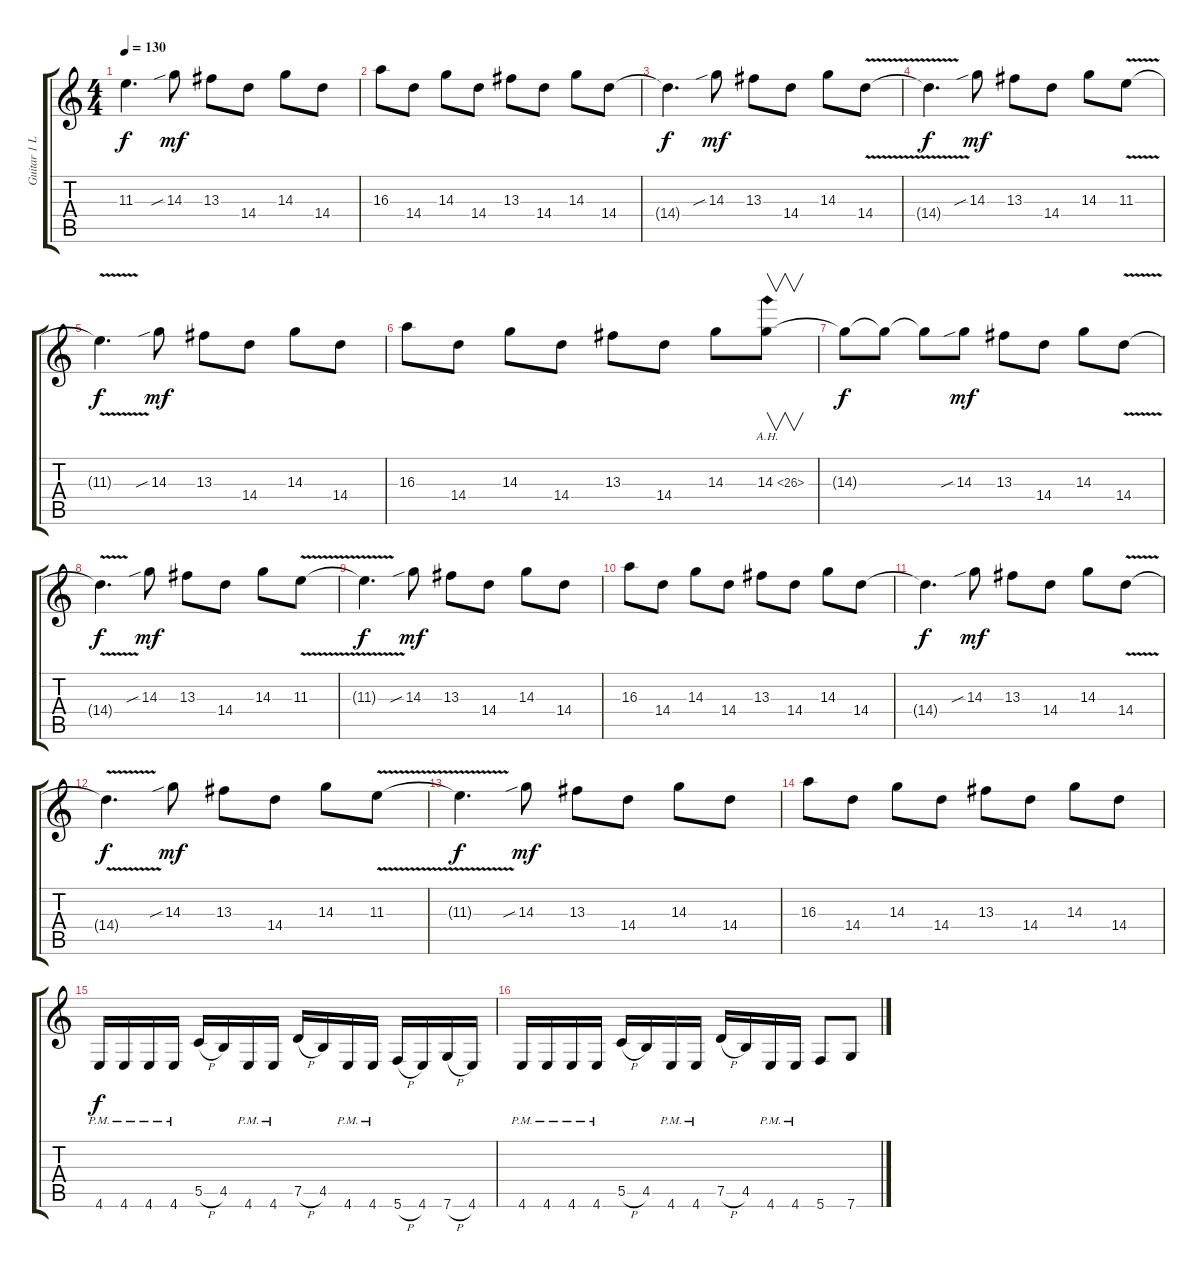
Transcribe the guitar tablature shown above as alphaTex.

\track ("Guitar 1 Left" "Guitar 1 L") {instrument distortionguitar}
\staff {score tabs}
\tuning (D4 A3 F3 C3 G2 C2) {hide}
\ts (4 4)
\tempo 130
\clef g2
\ks c
11.3{t}.4{d dy f} 14.3{sib}.8{dy mf} 13.3.8 14.4.8 14.3.8 14.4.8 |
16.3.8 14.4.8 14.3.8 14.4.8 13.3.8 14.4.8 14.3.8 14.4.8 |
14.4{t}.4{d dy f instrument distortionguitar} 14.3{sib}.8{dy mf} 13.3.8 14.4.8 14.3.8 14.4{v}.8 |
14.4{t}.4{d dy f} 14.3{sib}.8{dy mf} 13.3.8 14.4.8 14.3.8 11.3{v}.8 |
11.3{t}.4{d dy f} 14.3{sib}.8{dy mf} 13.3.8 14.4.8 14.3.8 14.4.8 |
16.3.8 14.4.8 14.3.8 14.4.8 13.3.8 14.4.8 14.3.8 14.3{ah 12}.8{v} |
14.3{t}.8{dy f} 14.3{t}.8 14.3{t}.8 14.3{sib}.8{dy mf} 13.3.8 14.4.8 14.3.8 14.4{v}.8 |
14.4{t}.4{d dy f} 14.3{sib}.8{dy mf} 13.3.8 14.4.8 14.3.8 11.3{v}.8 |
11.3{t}.4{d dy f} 14.3{sib}.8{dy mf} 13.3.8 14.4.8 14.3.8 14.4.8 |
16.3.8 14.4.8 14.3.8 14.4.8 13.3.8 14.4.8 14.3.8 14.4.8 |
14.4{t}.4{d dy f instrument distortionguitar} 14.3{sib}.8{dy mf} 13.3.8 14.4.8 14.3.8 14.4{v}.8 |
14.4{t}.4{d dy f} 14.3{sib}.8{dy mf} 13.3.8 14.4.8 14.3.8 11.3{v}.8 |
11.3{t}.4{d dy f} 14.3{sib}.8{dy mf} 13.3.8 14.4.8 14.3.8 14.4.8 |
16.3.8 14.4.8 14.3.8 14.4.8 13.3.8 14.4.8 14.3.8 14.4.8 |
4.6{pm}.16{dy f} 4.6{pm}.16 4.6{pm}.16 4.6{pm}.16 5.5{h}.16 4.5.16 4.6{pm}.16 4.6{pm}.16 7.5{h}.16 4.5.16 4.6{pm}.16 4.6{pm}.16 5.6{h}.16 4.6.16 7.6{h}.16 4.6.16 |
4.6{pm}.16 4.6{pm}.16 4.6{pm}.16 4.6{pm}.16 5.5{h}.16 4.5.16 4.6{pm}.16 4.6{pm}.16 7.5{h}.16 4.5.16 4.6{pm}.16 4.6{pm}.16 5.6.8 7.6.8
